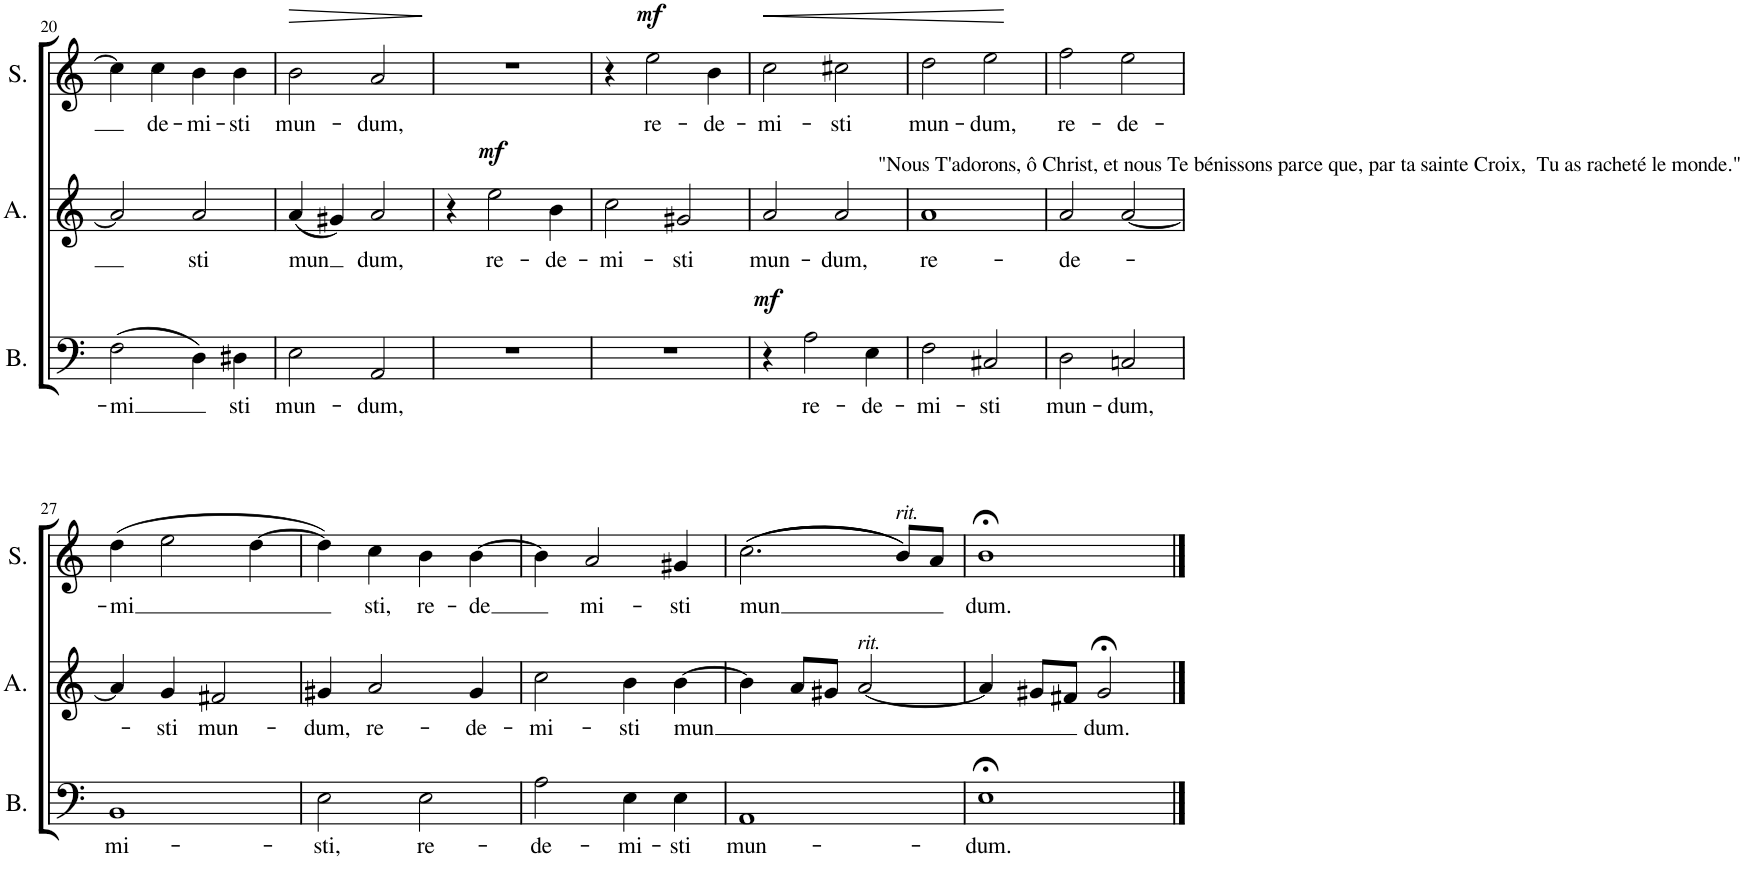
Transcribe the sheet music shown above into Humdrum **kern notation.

**kern	**text	**dynam	**kern	**text	**dynam	**kern	**text	**dynam
*part3	*part3	*part3	*part2	*part2	*part2	*part1	*part1	*part1
*staff3	*staff3	*staff3	*staff2	*staff2	*staff2	*staff1	*staff1	*staff1
*I"Basse	*	*	*I"Alto	*	*	*I"Soprane	*	*
*I'B.	*	*	*I'A.	*	*	*I'S.	*	*
!!LO:PB:g=z
*clefF4	*	*	*clefG2	*	*	*clefG2	*	*
*k[]	*	*	*k[]	*	*	*k[]	*	*
*M4/4	*	*	*M4/4	*	*	*M4/4	*	*
*met(c)	*	*	*met(c)	*	*	*met(c)	*	*
=20	=20	=20	=20	=20	=20	=20	=20	=20
!	!LO:LY:b	!	!	!	!	!	!	!
(2F\	-mi	.	2a/]	.	.	4cc\]	.	.
!	!	!	!	!	!	!	!LO:LY:b	!
.	.	.	.	.	.	4cc\	de-	.
!	!	!	!	!LO:LY:b	!	!	!LO:LY:b	!
4D\)	.	.	2a/	sti	.	4b\	-mi-	.
!	!LO:LY:b	!	!	!	!	!	!LO:LY:b	!
4D#X\	sti	.	.	.	.	4b\	-sti	.
=21	=21	=21	=21	=21	=21	=21	=21	=21
!	!LO:LY:b	!	!	!LO:LY:b	!	!	!LO:LY:b	!LO:HP:b
2E\	mun-	.	(4a/	mun	.	2b\	mun-	>
.	.	.	4g#X/)	.	.	.	.	.
!	!LO:LY:b	!	!	!LO:LY:b	!	!	!LO:LY:b	!
2AA/	-dum,	.	2a/	dum,	.	2a/	-dum,	.
.	.	.	.	.	.	.	.	]
=22	=22	=22	=22	=22	=22	=22	=22	=22
1r	.	.	4r	.	.	1r	.	.
!	!	!	!	!LO:LY:b	!LO:DY:a	!	!	!
.	.	.	2ee\	re-	mf	.	.	.
!	!	!	!	!LO:LY:b	!	!	!	!
.	.	.	4b\	-de-	.	.	.	.
=23	=23	=23	=23	=23	=23	=23	=23	=23
!	!	!	!	!LO:LY:b	!	!	!	!
1r	.	.	2cc\	-mi-	.	4r	.	.
!	!	!	!	!	!	!	!LO:LY:b	!LO:DY:a
.	.	.	.	.	.	2ee\	re-	mf
!	!	!	!	!LO:LY:b	!	!	!	!
.	.	.	2g#X/	-sti	.	.	.	.
!	!	!	!	!	!	!	!LO:LY:b	!
.	.	.	.	.	.	4b\	-de-	.
=24	=24	=24	=24	=24	=24	=24	=24	=24
!	!	!LO:DY:a	!	!LO:LY:b	!	!	!LO:LY:b	!LO:HP:b
4r	.	mf	2a/	mun-	.	2cc\	-mi-	<
!	!LO:LY:b	!	!	!	!	!	!	!
2A\	re-	.	.	.	.	.	.	.
!	!	!	!	!LO:LY:b	!	!	!LO:LY:b	!
.	.	.	2a/	-dum,	.	2cc#X\	-sti	.
!	!LO:LY:b	!	!	!	!	!	!	!
4E\	-de-	.	.	.	.	.	.	.
=25	=25	=25	=25	=25	=25	=25	=25	=25
!	!LO:LY:b	!	!	!LO:LY:b	!	!	!LO:LY:b	!
2F\	-mi-	.	1a	re-	.	2dd\	mun-	.
!	!LO:LY:b	!	!	!	!	!	!LO:LY:b	!
2C#X/	-sti	.	.	.	.	2ee\	-dum,	.
.	.	.	.	.	.	.	.	[
=26	=26	=26	=26	=26	=26	=26	=26	=26
!	!	!	!	!	!	!LO:TX:b:t="Nous T'adorons, ô Christ, et nous Te bénissons parce que, par ta sainte Croix,  Tu as racheté le monde."	!	!
!	!LO:LY:b	!	!	!LO:LY:b	!	!	!LO:LY:b	!
2D\	mun-	.	2a/	-de-	.	2ff\	re-	.
!	!LO:LY:b	!	!	!	!	!	!LO:LY:b	!
2Cn/	-dum,	.	[2a/	.	.	2ee\	-de-	.
!!LO:LB:g=z
=27	=27	=27	=27	=27	=27	=27	=27	=27
!	!LO:LY:b	!	!	!	!	!	!LO:LY:b	!
1BB	mi-	.	4a/]	.	.	(4dd\	-mi	.
!	!	!	!	!LO:LY:b	!	!	!	!
.	.	.	4g/	sti	.	2ee\	.	.
!	!	!	!	!LO:LY:b	!	!	!	!
.	.	.	2f#X/	mun-	.	.	.	.
.	.	.	.	.	.	[4dd\	.	.
=28	=28	=28	=28	=28	=28	=28	=28	=28
!	!LO:LY:b	!	!	!LO:LY:b	!	!	!	!
2E\	-sti,	.	4g#X/	-dum,	.	4dd\])	.	.
!	!	!	!	!LO:LY:b	!	!	!LO:LY:b	!
.	.	.	2a/	re-	.	4cc\	sti,	.
!	!LO:LY:b	!	!	!	!	!	!LO:LY:b	!
2E\	re-	.	.	.	.	4b\	re-	.
!	!	!	!	!LO:LY:b	!	!	!LO:LY:b	!
.	.	.	4g#/	-de-	.	[4b\	-de	.
=29	=29	=29	=29	=29	=29	=29	=29	=29
!	!LO:LY:b	!	!	!LO:LY:b	!	!	!	!
2A\	-de-	.	2cc\	-mi-	.	4b\]	.	.
!	!	!	!	!	!	!	!LO:LY:b	!
.	.	.	.	.	.	2a/	mi-	.
!	!LO:LY:b	!	!	!LO:LY:b	!	!	!	!
4E\	-mi-	.	4b\	-sti	.	.	.	.
!	!LO:LY:b	!	!	!LO:LY:b	!	!	!LO:LY:b	!
4E\	-sti	.	[4b\	mun	.	4g#X/	-sti	.
=30	=30	=30	=30	=30	=30	=30	=30	=30
!	!LO:LY:b	!	!	!	!	!	!LO:LY:b	!
*	*	*	*	*	*	*^	*	*
1AA	mun-	.	4b\]	.	.	((2.cc\	2ryy	mun	.
.	.	.	8a/L	.	.	.	.	.	.
.	.	.	8g#X/J	.	.	.	.	.	.
!	!	!	!	!	!	!	!LO:TX:b:i:t=rit.	!	!
.	.	.	[2a/	.	.	.	2ryy	.	.
!	!	!	!	!	!	!LO:TX:a:i:t=rit.	!	!	!
.	.	.	.	.	.	8b/L))	.	.	.
.	.	.	.	.	.	8a/J	.	.	.
=31	=31	=31	=31	=31	=31	=31	=31	=31	=31
!	!LO:LY:b	!	!	!	!	!	!	!LO:LY:b	!
*	*	*	*	*	*	*v	*v	*	*
1E;<	-dum.	.	4a/]	.	.	1b;<	dum.	.
.	.	.	8g#X/L	.	.	.	.	.
.	.	.	8f#X/J	.	.	.	.	.
!	!	!	!	!LO:LY:b	!	!	!	!
.	.	.	2g#;</	dum.	.	.	.	.
==	==	==	==	==	==	==	==	==
*-	*-	*-	*-	*-	*-	*-	*-	*-
